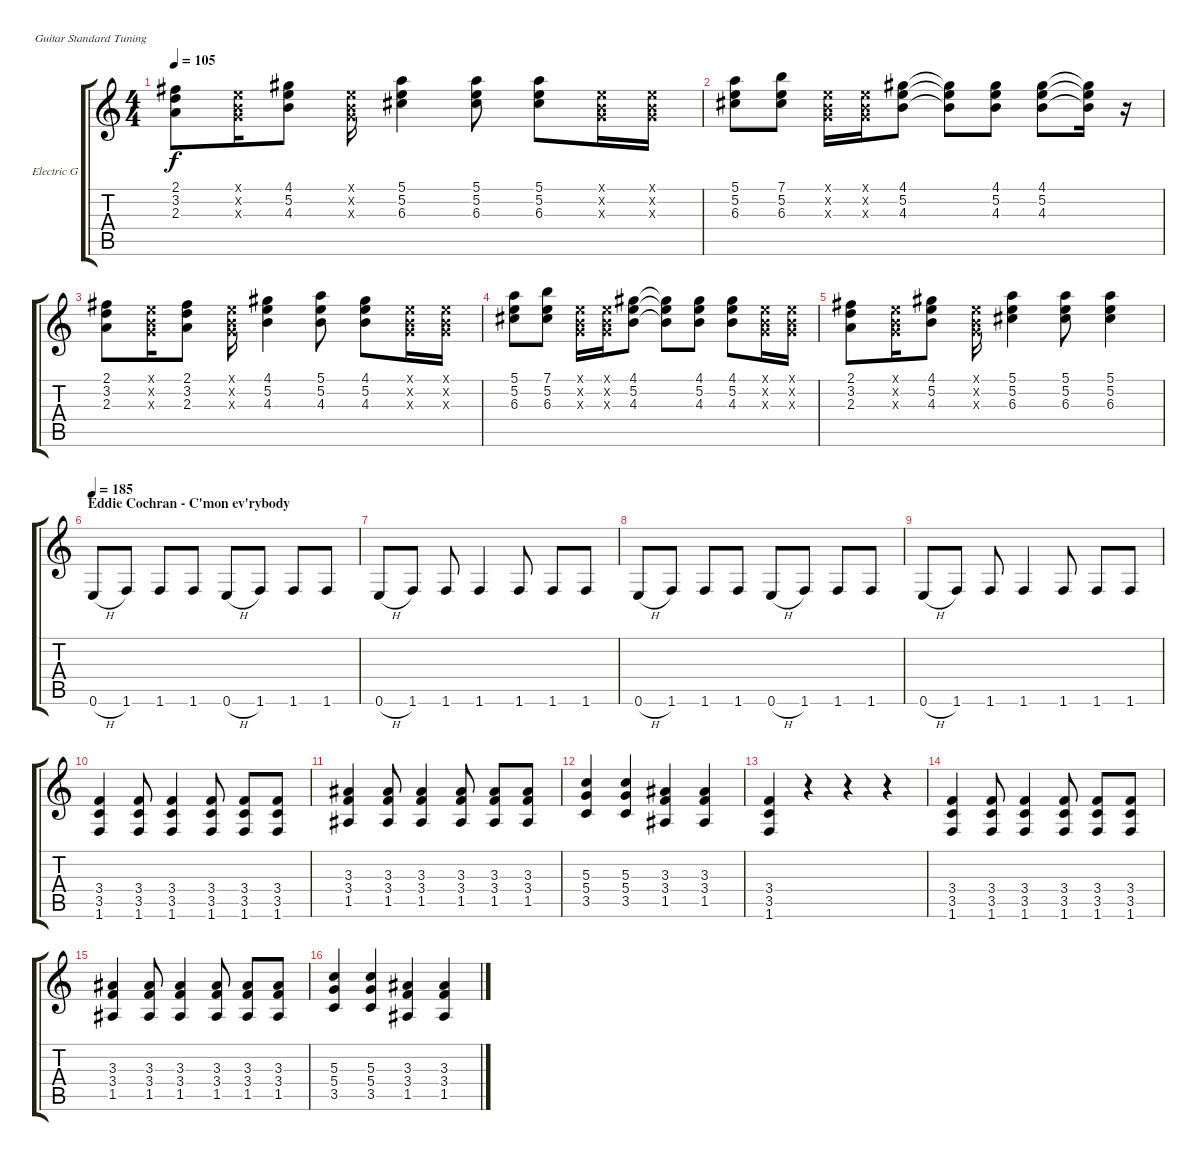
\defaultSystemsLayout 4
\bracketExtendMode groupsimilarinstruments
\firstSystemTrackNameOrientation horizontal
\otherSystemsTrackNameOrientation horizontal
\track ("Electric Guitar" "Electric G") {instrument electricguitarclean}
\staff {score tabs}
\tuning (E4 B3 G3 D3 A2 E2)
\ts (4 4)
\tempo 105
\clef g2
\ks c
(2.1 3.2 2.3).8{dy f} (0.1{x} 0.2{x} 0.3{x}).16 (4.1 5.2 4.3).8 (0.1{x} 0.2{x} 0.3{x}).16 (5.1 5.2 6.3).4 (5.1 5.2 6.3).8 (5.1 5.2 6.3).8 (0.1{x} 0.2{x} 0.3{x}).16 (0.1{x} 0.2{x} 0.3{x}).16 |
(5.1 5.2 6.3).8 (7.1 5.2 6.3).8 (0.1{x} 0.2{x} 0.3{x}).16 (0.1{x} 0.2{x} 0.3{x}).16 (4.1 5.2 4.3).8 (4.1{t} 5.2{t} 4.3{t}).8 (4.1 5.2 4.3).8 (4.1 5.2 4.3).8 (4.1{t} 5.2{t} 4.3{t}).16 r.16 |
(2.1 3.2 2.3).8 (0.1{x} 0.2{x} 0.3{x}).16 (2.1 3.2 2.3).8 (0.1{x} 0.2{x} 0.3{x}).16 (4.1 5.2 4.3).4 (5.1 5.2 4.3).8 (4.1 5.2 4.3).8 (0.1{x} 0.2{x} 0.3{x}).16 (0.1{x} 0.2{x} 0.3{x}).16 |
(5.1 5.2 6.3).8 (7.1 5.2 6.3).8 (0.1{x} 0.2{x} 0.3{x}).16 (0.1{x} 0.2{x} 0.3{x}).16 (4.1 5.2 4.3).8 (4.1{t} 5.2{t} 4.3{t}).8 (4.1 5.2 4.3).8 (4.1 5.2 4.3).8 (0.1{x} 0.2{x} 0.3{x}).16 (0.1{x} 0.2{x} 0.3{x}).16 |
(2.1 3.2 2.3).8 (0.1{x} 0.2{x} 0.3{x}).16 (4.1 5.2 4.3).8 (0.1{x} 0.2{x} 0.3{x}).16 (5.1 5.2 6.3).4 (5.1 5.2 6.3).8 (5.1 5.2 6.3).4 |
\section ("" "Eddie Cochran - C'mon ev'rybody")
\tempo 185
0.6{h}.8 1.6.8 1.6.8 1.6.8 0.6{h}.8 1.6.8 1.6.8 1.6.8 |
0.6{h}.8 1.6.8 1.6.8 1.6.4 1.6.8 1.6.8 1.6.8 |
0.6{h}.8 1.6.8 1.6.8 1.6.8 0.6{h}.8 1.6.8 1.6.8 1.6.8 |
0.6{h}.8 1.6.8 1.6.8 1.6.4 1.6.8 1.6.8 1.6.8 |
(3.4 3.5 1.6).4 (3.4 3.5 1.6).8 (3.4 3.5 1.6).4 (3.4 3.5 1.6).8 (3.4 3.5 1.6).8 (3.4 3.5 1.6).8 |
(3.3 3.4 1.5).4 (3.3 3.4 1.5).8 (3.3 3.4 1.5).4 (3.3 3.4 1.5).8 (3.3 3.4 1.5).8 (3.3 3.4 1.5).8 |
(5.3 5.4 3.5).4 (5.3 5.4 3.5).4 (3.3 3.4 1.5).4 (3.3 3.4 1.5).4 |
(3.4 3.5 1.6).4 r.4 r.4 r.4 |
(3.4 3.5 1.6).4 (3.4 3.5 1.6).8 (3.4 3.5 1.6).4 (3.4 3.5 1.6).8 (3.4 3.5 1.6).8 (3.4 3.5 1.6).8 |
(3.3 3.4 1.5).4 (3.3 3.4 1.5).8 (3.3 3.4 1.5).4 (3.3 3.4 1.5).8 (3.3 3.4 1.5).8 (3.3 3.4 1.5).8 |
(5.3 5.4 3.5).4 (5.3 5.4 3.5).4 (3.3 3.4 1.5).4 (3.3 3.4 1.5).4
